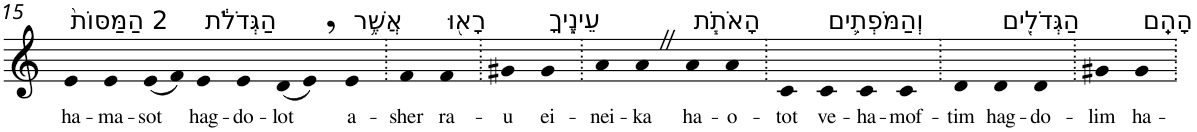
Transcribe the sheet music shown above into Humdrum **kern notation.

**kern	**text
*part1	*part1
*staff1	*staff1
*I"Piano	*
*I'Pno	*
!!LO:PB:g=z
*clefG2	*
*k[]	*
=15	=15
!LO:TX:a:t=2 הַמַּסּוֹת֙	!
!	!LO:LY:b
4e	ha-
!	!LO:LY:b
4e	-ma-
!	!LO:LY:b
(8e	-sot
8f)	.
!LO:TX:a:t=הַגְּדֹלֹ֔ת	!
!	!LO:LY:b
4e	hag-
!	!LO:LY:b
4e	-do-
!	!LO:LY:b
(8d	-lot
8e,)	.
!LO:TX:a:t=אֲשֶׁ֥ר	!
!	!LO:LY:b
4e	a-
=16.	=16.
!	!LO:LY:b
4f	-sher
!LO:TX:a:t=רָא֖וּ	!
!	!LO:LY:b
4f	ra-
=17.	=17.
!	!LO:LY:b
4g#X	-u
!LO:TX:a:t=עֵינֶ֑יךָ	!
!	!LO:LY:b
4g#	ei-
=18.	=18.
!	!LO:LY:b
4a	-nei-
!	!LO:LY:b
4aZ	-ka
!LO:TX:a:t=הָאֹתֹ֧ת	!
!	!LO:LY:b
4a	ha-
!	!LO:LY:b
4a	-o-
=19.	=19.
!	!LO:LY:b
4c	-tot
!LO:TX:a:t=וְהַמֹּפְתִ֛ים	!
!	!LO:LY:b
4c	ve-
!	!LO:LY:b
4c	-ha-
!	!LO:LY:b
4c	-mof-
=20.	=20.
!	!LO:LY:b
4d	-tim
!LO:TX:a:t=הַגְּדֹלִ֖ים	!
!	!LO:LY:b
4d	hag-
!	!LO:LY:b
4d	-do-
=21.	=21.
!	!LO:LY:b
4g#X	-lim
!LO:TX:a:t=הָהֵֽם	!
!	!LO:LY:b
4g#	ha-
=.	=.
*-	*-
